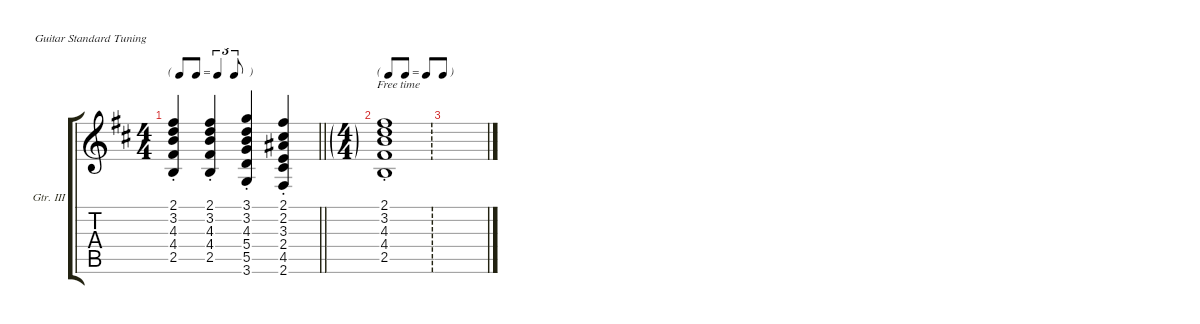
\defaultSystemsLayout 4
\hideDynamics
\bracketExtendMode groupsimilarinstruments
\firstSystemTrackNameOrientation horizontal
\otherSystemsTrackNameOrientation horizontal
\track ("Guitar III" "Gtr. III") {instrument acousticguitarsteel}
\staff {score tabs}
\tuning (E4 B3 G3 D3 A2 E2)
\ts (4 4)
\tf triplet8th
\tempo (99 hide)
\tempo (66 1 hide)
\clef g2
\barLineRight lightlight
\ks d
(2.5{st} 4.4{st} 4.3{st} 3.2{st} 2.1{st}).4{dy mp} (2.5{st} 4.4{st} 4.3{st} 3.2{st} 2.1{st}).4 (3.6{st} 5.5{st} 5.4{st} 4.3{st} 3.2{st} 3.1{st}).4 (2.1{st} 2.2{st} 3.3{st} 2.4{st} 4.5{st} 2.6{st}).4 |
\tf none
\ft
\tempo (99 0.025 hide)
(2.5{st} 4.4{st} 4.3{st} 3.2{st} 2.1{st}).1 |
\ft
